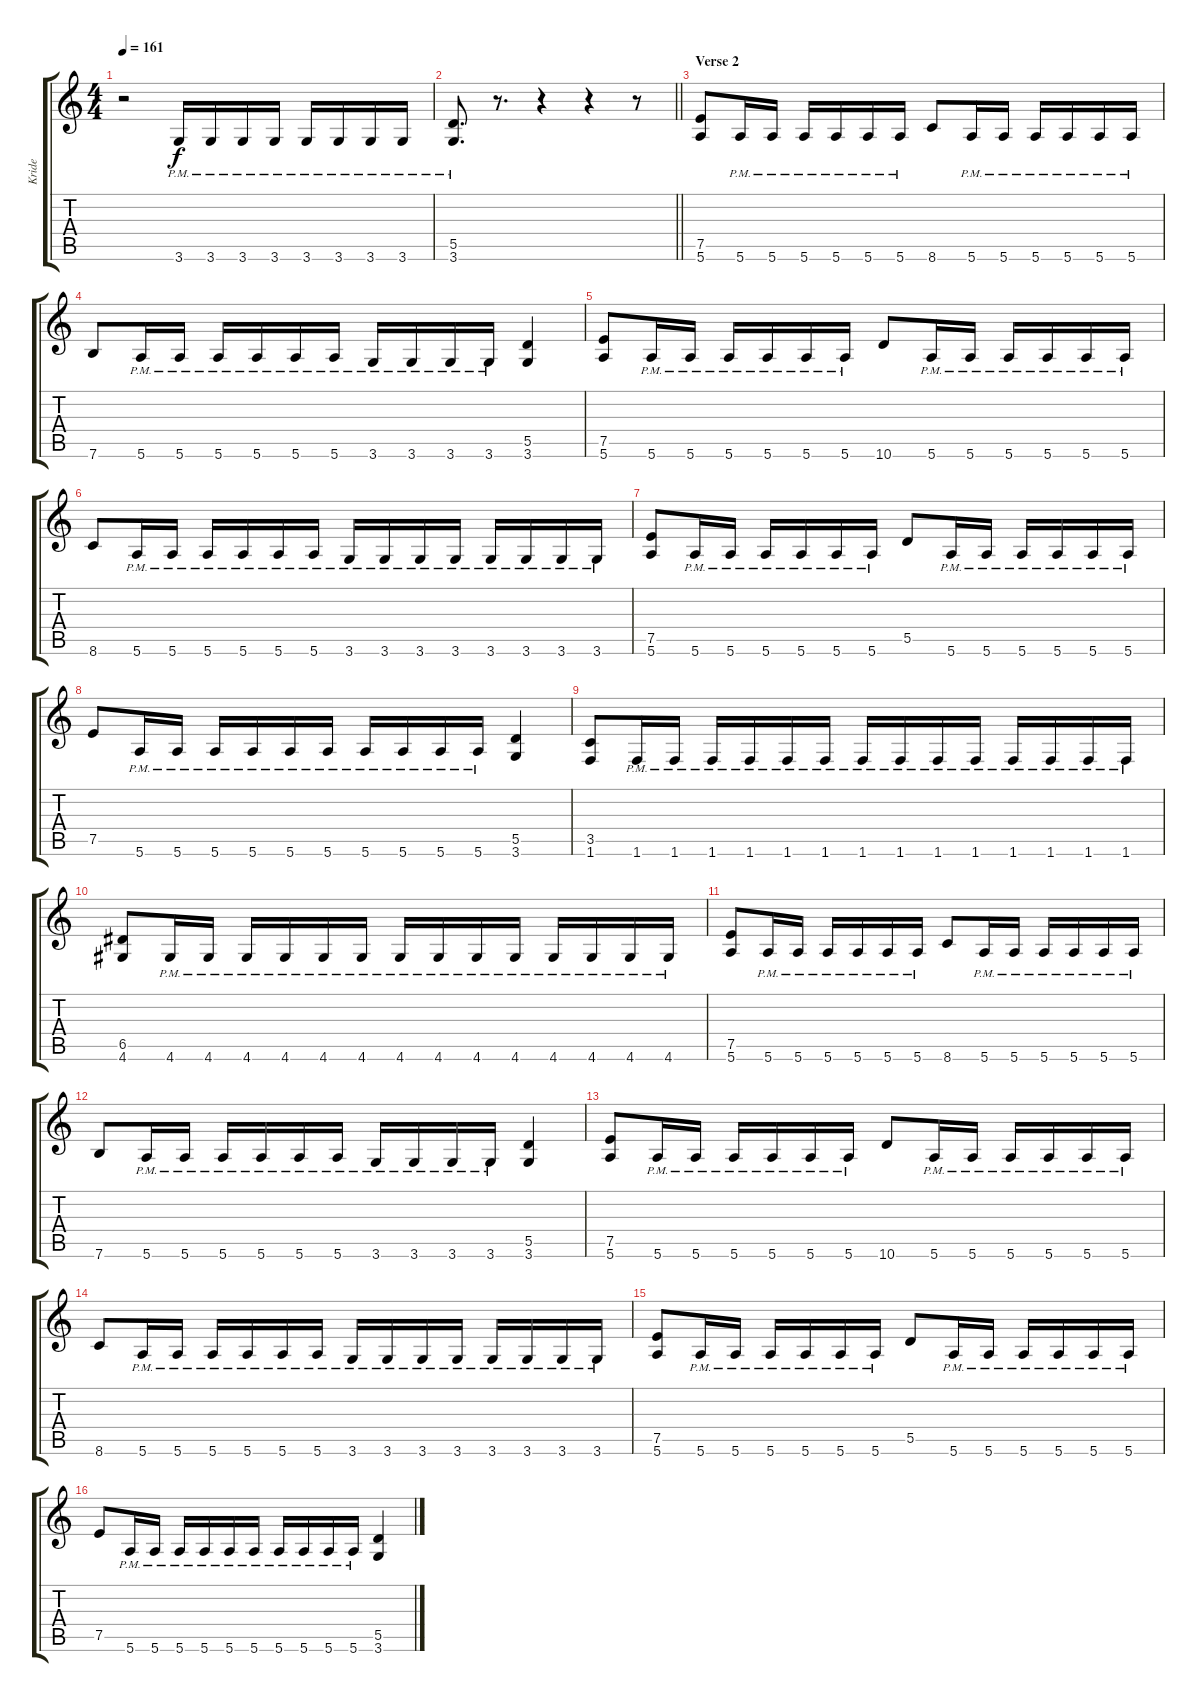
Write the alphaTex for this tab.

\track ("Kride" "Kride") {instrument distortionguitar}
\staff {score tabs}
\tuning (E4 B3 G3 D3 A2 E2) {hide}
\ts (4 4)
\tempo 161
\clef g2
\ks c
r.2{dy f} 3.6{pm}.16 3.6{pm}.16 3.6{pm}.16 3.6{pm}.16 3.6{pm}.16 3.6{pm}.16 3.6{pm}.16 3.6{pm}.16 |
\barLineRight lightlight
(5.5 3.6{pm}).8{d} r.8{d} r.4 r.4 r.8 |
\section ("" "Verse 2")
(7.5 5.6).8 5.6{pm}.16 5.6{pm}.16 5.6{pm}.16 5.6{pm}.16 5.6{pm}.16 5.6{pm}.16 8.6.8 5.6{pm}.16 5.6{pm}.16 5.6{pm}.16 5.6{pm}.16 5.6{pm}.16 5.6{pm}.16 |
7.6.8 5.6{pm}.16 5.6{pm}.16 5.6{pm}.16 5.6{pm}.16 5.6{pm}.16 5.6{pm}.16 3.6{pm}.16 3.6{pm}.16 3.6{pm}.16 3.6{pm}.16 (5.5 3.6).4 |
(7.5 5.6).8 5.6{pm}.16 5.6{pm}.16 5.6{pm}.16 5.6{pm}.16 5.6{pm}.16 5.6{pm}.16 10.6.8 5.6{pm}.16 5.6{pm}.16 5.6{pm}.16 5.6{pm}.16 5.6{pm}.16 5.6{pm}.16 |
8.6.8 5.6{pm}.16 5.6{pm}.16 5.6{pm}.16 5.6{pm}.16 5.6{pm}.16 5.6{pm}.16 3.6{pm}.16 3.6{pm}.16 3.6{pm}.16 3.6{pm}.16 3.6{pm}.16 3.6{pm}.16 3.6{pm}.16 3.6{pm}.16 |
(7.5 5.6).8 5.6{pm}.16 5.6{pm}.16 5.6{pm}.16 5.6{pm}.16 5.6{pm}.16 5.6{pm}.16 5.5.8 5.6{pm}.16 5.6{pm}.16 5.6{pm}.16 5.6{pm}.16 5.6{pm}.16 5.6{pm}.16 |
7.5.8 5.6{pm}.16 5.6{pm}.16 5.6{pm}.16 5.6{pm}.16 5.6{pm}.16 5.6{pm}.16 5.6{pm}.16 5.6{pm}.16 5.6{pm}.16 5.6{pm}.16 (5.5 3.6).4 |
(3.5 1.6).8 1.6{pm}.16 1.6{pm}.16 1.6{pm}.16 1.6{pm}.16 1.6{pm}.16 1.6{pm}.16 1.6{pm}.16 1.6{pm}.16 1.6{pm}.16 1.6{pm}.16 1.6{pm}.16 1.6{pm}.16 1.6{pm}.16 1.6{pm}.16 |
(6.5 4.6).8 4.6{pm}.16 4.6{pm}.16 4.6{pm}.16 4.6{pm}.16 4.6{pm}.16 4.6{pm}.16 4.6{pm}.16 4.6{pm}.16 4.6{pm}.16 4.6{pm}.16 4.6{pm}.16 4.6{pm}.16 4.6{pm}.16 4.6{pm}.16 |
(7.5 5.6).8 5.6{pm}.16 5.6{pm}.16 5.6{pm}.16 5.6{pm}.16 5.6{pm}.16 5.6{pm}.16 8.6.8 5.6{pm}.16 5.6{pm}.16 5.6{pm}.16 5.6{pm}.16 5.6{pm}.16 5.6{pm}.16 |
7.6.8 5.6{pm}.16 5.6{pm}.16 5.6{pm}.16 5.6{pm}.16 5.6{pm}.16 5.6{pm}.16 3.6{pm}.16 3.6{pm}.16 3.6{pm}.16 3.6{pm}.16 (5.5 3.6).4 |
(7.5 5.6).8 5.6{pm}.16 5.6{pm}.16 5.6{pm}.16 5.6{pm}.16 5.6{pm}.16 5.6{pm}.16 10.6.8 5.6{pm}.16 5.6{pm}.16 5.6{pm}.16 5.6{pm}.16 5.6{pm}.16 5.6{pm}.16 |
8.6.8 5.6{pm}.16 5.6{pm}.16 5.6{pm}.16 5.6{pm}.16 5.6{pm}.16 5.6{pm}.16 3.6{pm}.16 3.6{pm}.16 3.6{pm}.16 3.6{pm}.16 3.6{pm}.16 3.6{pm}.16 3.6{pm}.16 3.6{pm}.16 |
(7.5 5.6).8 5.6{pm}.16 5.6{pm}.16 5.6{pm}.16 5.6{pm}.16 5.6{pm}.16 5.6{pm}.16 5.5.8 5.6{pm}.16 5.6{pm}.16 5.6{pm}.16 5.6{pm}.16 5.6{pm}.16 5.6{pm}.16 |
7.5.8 5.6{pm}.16 5.6{pm}.16 5.6{pm}.16 5.6{pm}.16 5.6{pm}.16 5.6{pm}.16 5.6{pm}.16 5.6{pm}.16 5.6{pm}.16 5.6{pm}.16 (5.5 3.6).4
